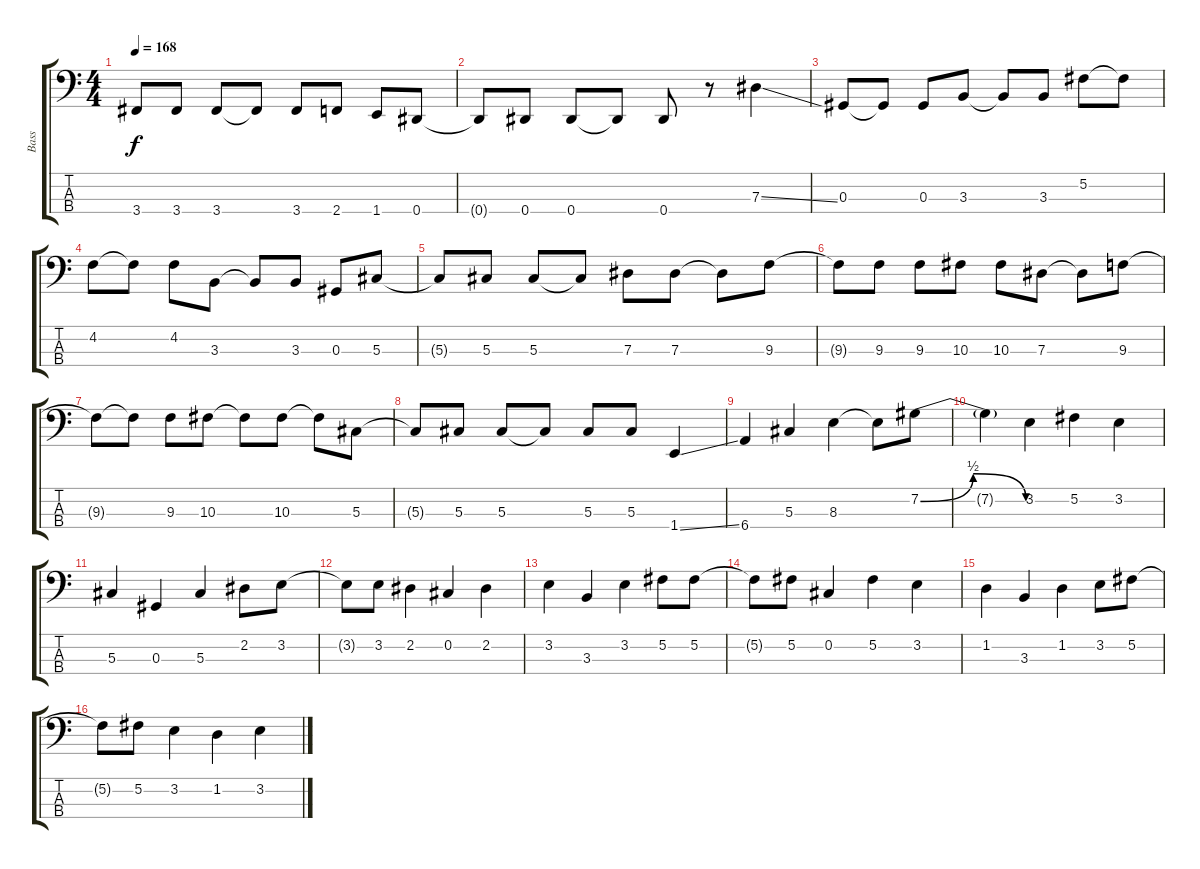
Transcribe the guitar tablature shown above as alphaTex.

\track ("Bass" "Bass") {instrument electricbassfinger}
\staff {score tabs}
\tuning (Gb2 Db2 Ab1 Eb1) {hide}
\ts (4 4)
\tempo 168
\clef f4
\ks c
3.4{t}.8{dy f} 3.4.8 3.4.8 3.4{t}.8 3.4.8 2.4.8 1.4.8 0.4.8 |
0.4{t}.8 0.4.8 0.4.8 0.4{t}.8 0.4.8 r.8 7.3{ss}.4 |
0.3.8 0.3{t}.8 0.3.8 3.3.8 3.3{t}.8 3.3.8 5.2.8 5.2{t}.8 |
4.2.8 4.2{t}.8 4.2.8 3.3.8 3.3{t}.8 3.3.8 0.3.8 5.3.8 |
5.3{t}.8 5.3.8 5.3.8 5.3{t}.8 7.3.8 7.3.8 7.3{t}.8 9.3.8 |
9.3{t}.8 9.3.8 9.3.8 10.3.8 10.3.8 7.3.8 7.3{t}.8 9.3.8 |
9.3{t}.8 9.3{t}.8 9.3.8 10.3.8 10.3{t}.8 10.3.8 10.3{t}.8 5.3.8 |
5.3{t}.8 5.3.8 5.3.8 5.3{t}.8 5.3.8 5.3.8 1.4{ss}.4 |
6.4.4 5.3.4 8.3.4 8.3{t}.8 7.2{be (bendrelease 0 0 30 2 30 2 60 0)}.8 |
7.2{t}.4 3.2.4 5.2.4 3.2.4 |
5.3.4 0.3.4 5.3.4 2.2.8 3.2.8 |
3.2{t}.8 3.2.8 2.2.4 0.2.4 2.2.4 |
3.2.4 3.3.4 3.2.4 5.2.8 5.2.8 |
5.2{t}.8 5.2.8 0.2.4 5.2.4 3.2.4 |
1.2.4 3.3.4 1.2.4 3.2.8 5.2.8 |
5.2{t}.8 5.2.8 3.2.4 1.2.4 3.2.4
